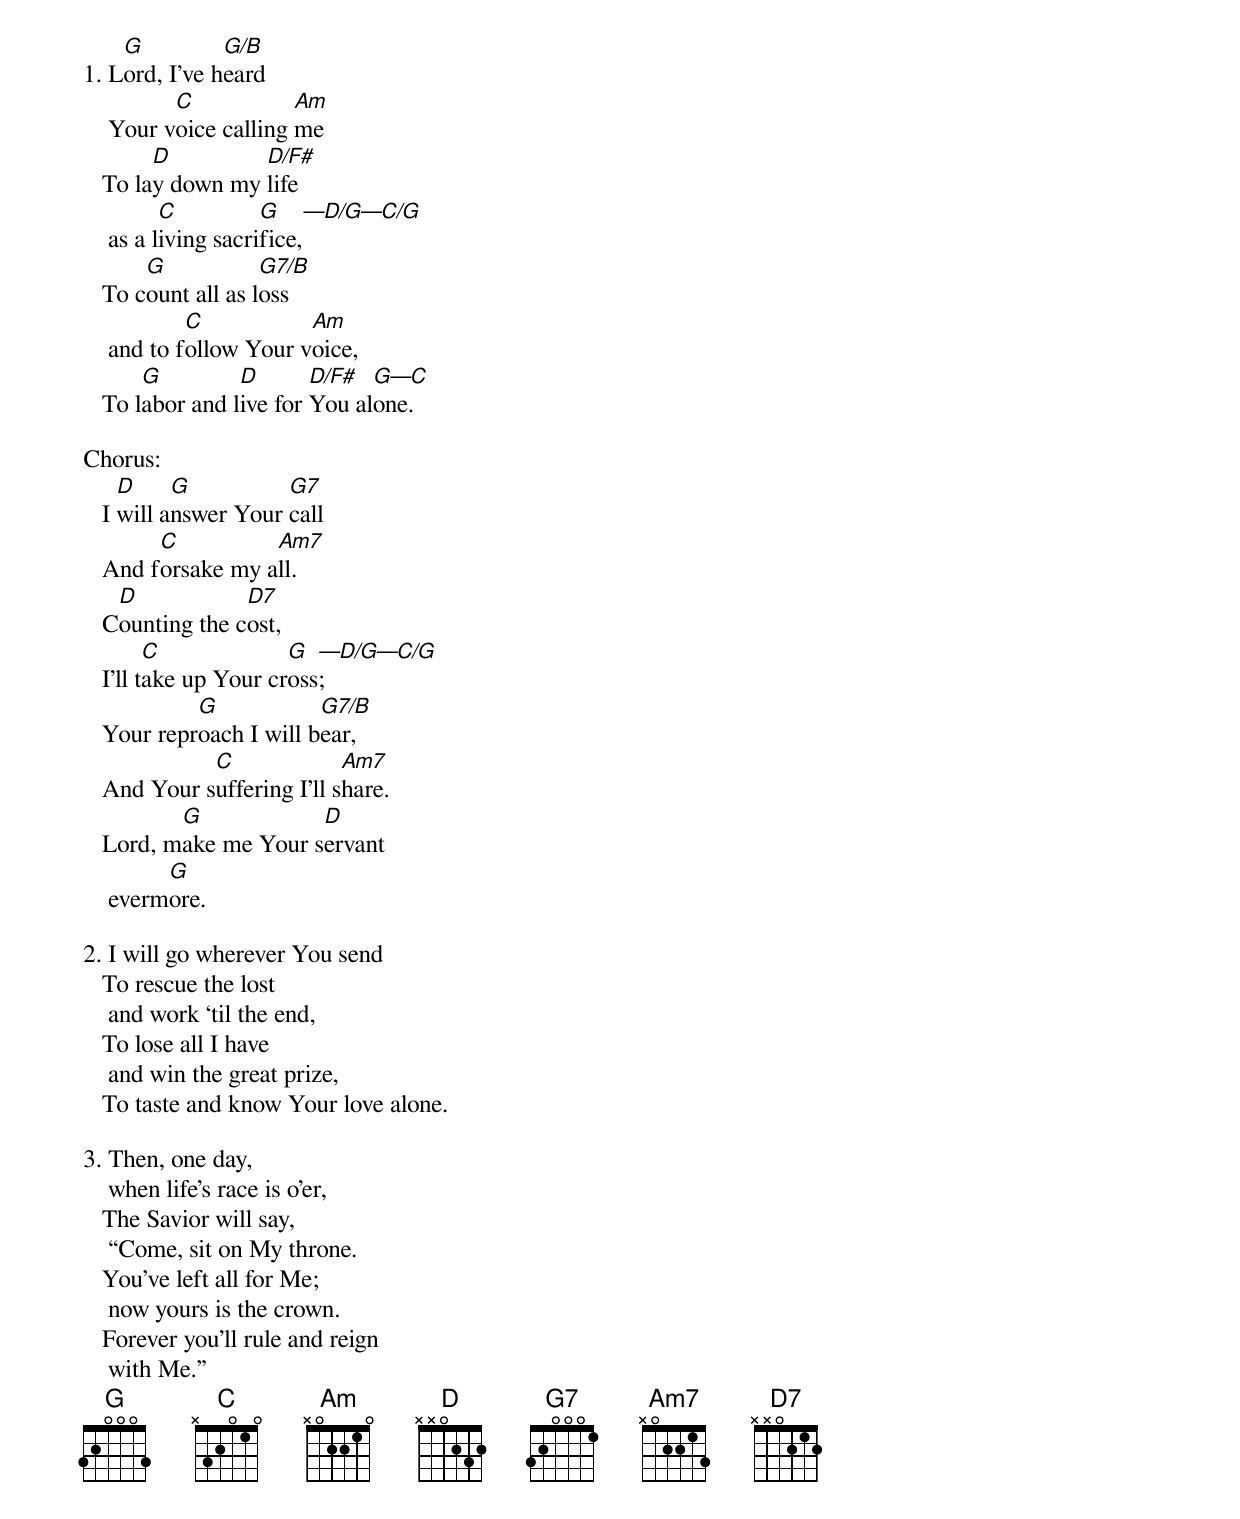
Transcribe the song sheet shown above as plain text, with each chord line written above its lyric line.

    G          G/B
1. Lord, I’ve heard
          C            Am
    Your voice calling me
        D         D/F#
   To lay down my life
          C          G    —D/G—C/G
    as a living sacrifice,
       G            G7/B
   To count all as loss
            C           Am
    and to follow Your voice,
       G         D       D/F#  G—C
   To labor and live for You alone.

Chorus:
     D     G          G7
   I will answer Your call
        C          Am7
   And forsake my all.
    D            D7
   Counting the cost,
         C             G  —D/G—C/G
   I’ll take up Your cross;
            G            G7/B
   Your reproach I will bear,
             C              Am7
   And Your suffering I’ll share.
          G            D
   Lord, make me Your servant
         G
    evermore.

2. I will go wherever You send
   To rescue the lost
    and work ‘til the end,
   To lose all I have
    and win the great prize,
   To taste and know Your love alone.

3. Then, one day,
    when life’s race is o’er,
   The Savior will say,
    “Come, sit on My throne.
   You’ve left all for Me;
    now yours is the crown.
   Forever you’ll rule and reign
    with Me.”
